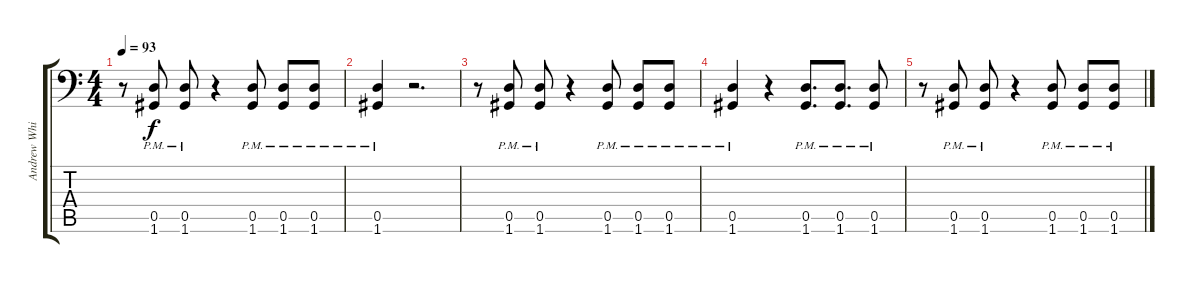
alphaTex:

\track ("Andrew Whiting" "Andrew Whi") {instrument distortionguitar}
\staff {score tabs}
\tuning (A3 E3 C3 G2 D2 G1) {hide}
\ts (4 4)
\tempo 93
\clef f4
\ks c
r.8{dy f} (0.5{pm} 1.6{pm}).8 (0.5{pm} 1.6{pm}).8 r.4 (0.5{pm} 1.6{pm}).8 (0.5{pm} 1.6{pm}).8 (0.5{pm} 1.6{pm}).8 |
(0.5{pm} 1.6{pm}).4 r.2{d} |
r.8 (0.5{pm} 1.6{pm}).8 (0.5{pm} 1.6{pm}).8 r.4 (0.5{pm} 1.6{pm}).8 (0.5{pm} 1.6{pm}).8 (0.5{pm} 1.6{pm}).8 |
(0.5{pm} 1.6{pm}).4 r.4 (0.5{pm} 1.6{pm}).8{d} (0.5{pm} 1.6{pm}).8{d} (0.5{pm} 1.6{pm}).8 |
r.8 (0.5{pm} 1.6{pm}).8 (0.5{pm} 1.6{pm}).8 r.4 (0.5{pm} 1.6{pm}).8 (0.5{pm} 1.6{pm}).8 (0.5{pm} 1.6{pm}).8
